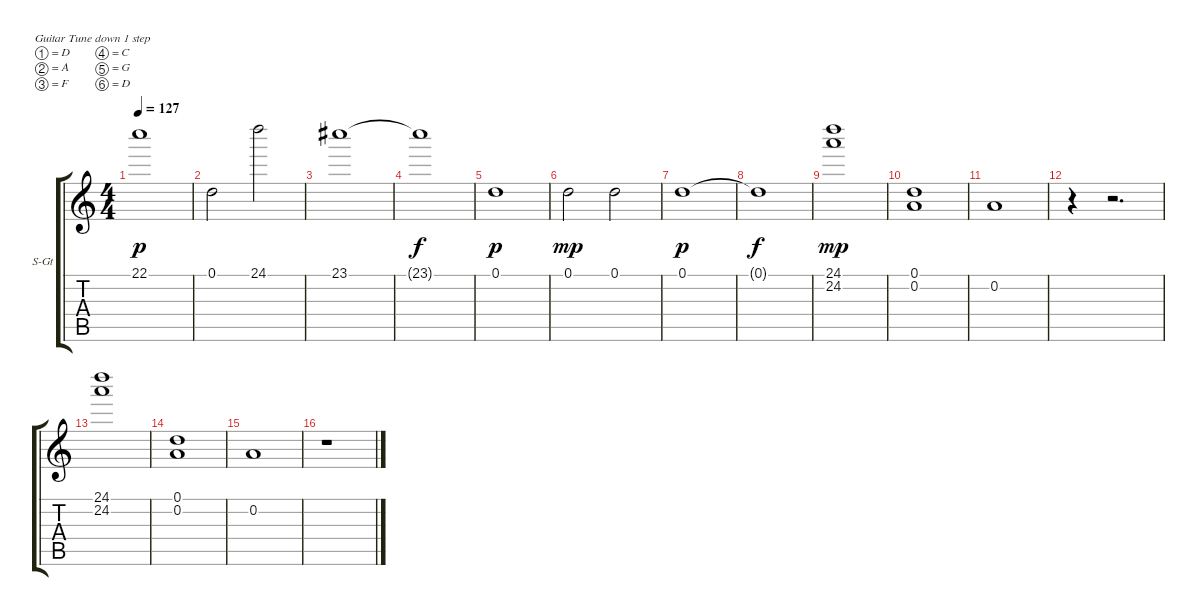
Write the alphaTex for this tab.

\bracketExtendMode groupsimilarinstruments
\firstSystemTrackNameOrientation horizontal
\otherSystemsTrackNameOrientation horizontal
\track ("Martin Keyboard2" "S-Gt") {instrument stringensemble1}
\staff {score tabs}
\tuning (D4 A3 F3 C3 G2 D2)
\displaytranspose 12
\ts (4 4)
\tempo 127
\clef g2
\ks c
22.1.1{dy p} |
0.1.2 24.1.2 |
23.1.1 |
23.1{t}.1{dy f} |
0.1.1{dy p} |
0.1.2{dy mp} 0.1.2 |
0.1.1{dy p} |
0.1{t}.1{dy f} |
(24.1 24.2).1{dy mp} |
(0.1 0.2).1 |
0.2.1 |
r.4 r.2{d} |
(24.1 24.2).1 |
(0.1 0.2).1 |
0.2.1 |
r.1
